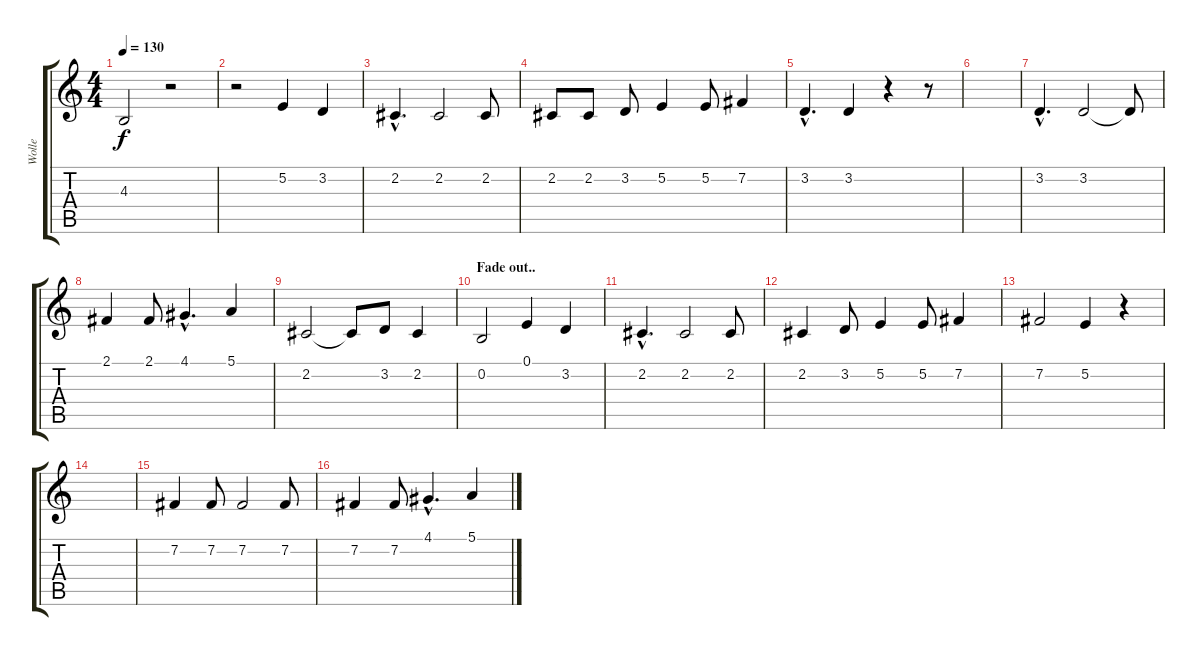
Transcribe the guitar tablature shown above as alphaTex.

\track ("Wolle" "Wolle") {instrument clarinet}
\staff {score tabs}
\tuning (E4 B3 G3 D3 A2 E2) {hide}
\ts (4 4)
\tempo 130
\clef g2
\ks c
4.3.2{dy f} r.2 |
r.2 5.2.4 3.2.4 |
2.2{hac}.4{d} 2.2.2 2.2.8 |
2.2.8 2.2.8 3.2.8 5.2.4 5.2.8 7.2.4 |
3.2{hac}.4{d} 3.2.4 r.4 r.8 |
|
3.2{hac}.4{d} 3.2.2 3.2{t}.8 |
2.1.4 2.1.8 4.1{hac}.4{d} 5.1.4 |
2.2.2 2.2{t}.8 3.2.8 2.2.4 |
\section ("" "Fade out..")
0.2.2 0.1.4 3.2.4 |
2.2{hac}.4{d} 2.2.2 2.2.8 |
2.2.4 3.2.8 5.2.4 5.2.8 7.2.4 |
7.2.2 5.2.4 r.4 |
|
7.2.4 7.2.8 7.2.2 7.2.8 |
7.2.4 7.2.8 4.1{hac}.4{d} 5.1.4
